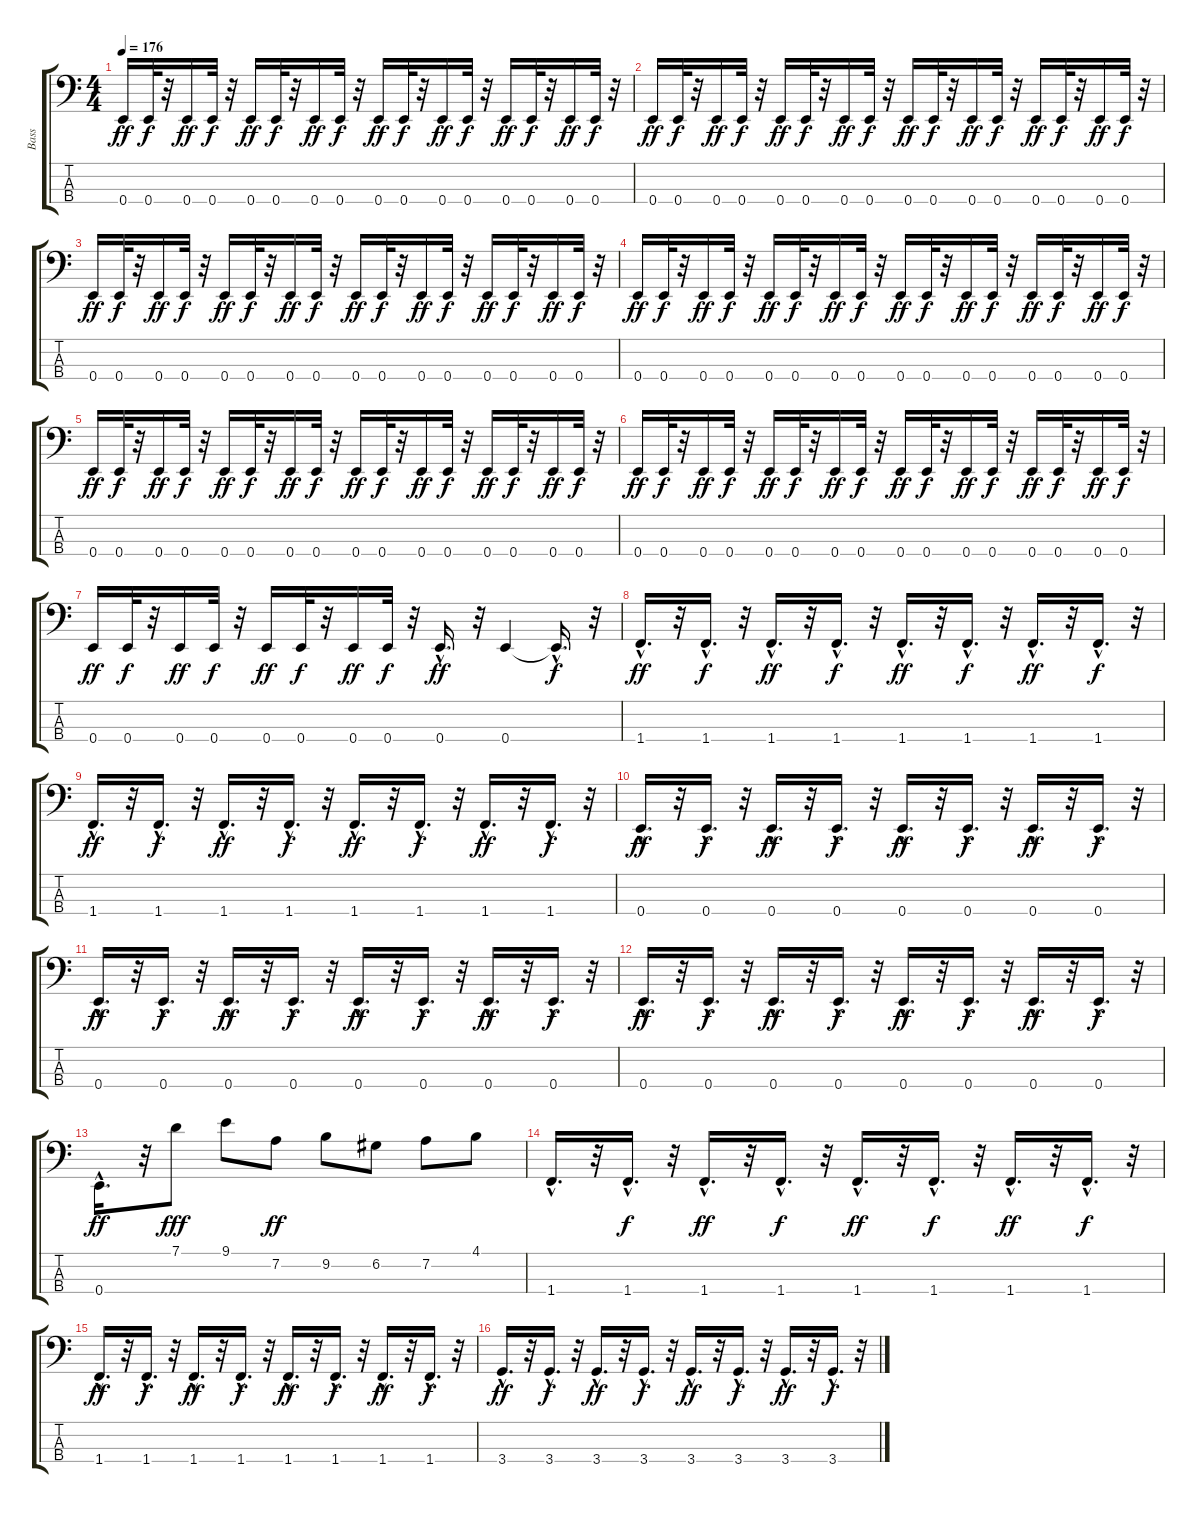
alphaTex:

\track ("Bass" "Bass") {instrument electricbassfinger}
\staff {score tabs}
\tuning (G2 D2 A1 E1) {hide}
\ts (4 4)
\tempo 176
\clef f4
\ks c
0.4.16{dy ff} 0.4.32{dy f} r.32 0.4.16{dy ff} 0.4.32{dy f} r.32 0.4.16{dy ff} 0.4.32{dy f} r.32 0.4.16{dy ff} 0.4.32{dy f} r.32 0.4.16{dy ff} 0.4.32{dy f} r.32 0.4.16{dy ff} 0.4.32{dy f} r.32 0.4.16{dy ff} 0.4.32{dy f} r.32 0.4.16{dy ff} 0.4.32{dy f} r.32 |
0.4.16{dy ff} 0.4.32{dy f} r.32 0.4.16{dy ff} 0.4.32{dy f} r.32 0.4.16{dy ff} 0.4.32{dy f} r.32 0.4.16{dy ff} 0.4.32{dy f} r.32 0.4.16{dy ff} 0.4.32{dy f} r.32 0.4.16{dy ff} 0.4.32{dy f} r.32 0.4.16{dy ff} 0.4.32{dy f} r.32 0.4.16{dy ff} 0.4.32{dy f} r.32 |
0.4.16{dy ff} 0.4.32{dy f} r.32 0.4.16{dy ff} 0.4.32{dy f} r.32 0.4.16{dy ff} 0.4.32{dy f} r.32 0.4.16{dy ff} 0.4.32{dy f} r.32 0.4.16{dy ff} 0.4.32{dy f} r.32 0.4.16{dy ff} 0.4.32{dy f} r.32 0.4.16{dy ff} 0.4.32{dy f} r.32 0.4.16{dy ff} 0.4.32{dy f} r.32 |
0.4.16{dy ff} 0.4.32{dy f} r.32 0.4.16{dy ff} 0.4.32{dy f} r.32 0.4.16{dy ff} 0.4.32{dy f} r.32 0.4.16{dy ff} 0.4.32{dy f} r.32 0.4.16{dy ff} 0.4.32{dy f} r.32 0.4.16{dy ff} 0.4.32{dy f} r.32 0.4.16{dy ff} 0.4.32{dy f} r.32 0.4.16{dy ff} 0.4.32{dy f} r.32 |
0.4.16{dy ff} 0.4.32{dy f} r.32 0.4.16{dy ff} 0.4.32{dy f} r.32 0.4.16{dy ff} 0.4.32{dy f} r.32 0.4.16{dy ff} 0.4.32{dy f} r.32 0.4.16{dy ff} 0.4.32{dy f} r.32 0.4.16{dy ff} 0.4.32{dy f} r.32 0.4.16{dy ff} 0.4.32{dy f} r.32 0.4.16{dy ff} 0.4.32{dy f} r.32 |
0.4.16{dy ff} 0.4.32{dy f} r.32 0.4.16{dy ff} 0.4.32{dy f} r.32 0.4.16{dy ff} 0.4.32{dy f} r.32 0.4.16{dy ff} 0.4.32{dy f} r.32 0.4.16{dy ff} 0.4.32{dy f} r.32 0.4.16{dy ff} 0.4.32{dy f} r.32 0.4.16{dy ff} 0.4.32{dy f} r.32 0.4.16{dy ff} 0.4.32{dy f} r.32 |
0.4.16{dy ff} 0.4.32{dy f} r.32 0.4.16{dy ff} 0.4.32{dy f} r.32 0.4.16{dy ff} 0.4.32{dy f} r.32 0.4.16{dy ff} 0.4.32{dy f} r.32 0.4{hac}.16{d dy ff} r.32 0.4.4 0.4{hac t}.16{d dy f} r.32 |
1.4{hac}.16{d dy ff} r.32 1.4{hac}.16{d dy f} r.32 1.4{hac}.16{d dy ff} r.32 1.4{hac}.16{d dy f} r.32 1.4{hac}.16{d dy ff} r.32 1.4{hac}.16{d dy f} r.32 1.4{hac}.16{d dy ff} r.32 1.4{hac}.16{d dy f} r.32 |
1.4{hac}.16{d dy ff} r.32 1.4{hac}.16{d dy f} r.32 1.4{hac}.16{d dy ff} r.32 1.4{hac}.16{d dy f} r.32 1.4{hac}.16{d dy ff} r.32 1.4{hac}.16{d dy f} r.32 1.4{hac}.16{d dy ff} r.32 1.4{hac}.16{d dy f} r.32 |
0.4{hac}.16{d dy ff} r.32 0.4{hac}.16{d dy f} r.32 0.4{hac}.16{d dy ff} r.32 0.4{hac}.16{d dy f} r.32 0.4{hac}.16{d dy ff} r.32 0.4{hac}.16{d dy f} r.32 0.4{hac}.16{d dy ff} r.32 0.4{hac}.16{d dy f} r.32 |
0.4{hac}.16{d dy ff} r.32 0.4{hac}.16{d dy f} r.32 0.4{hac}.16{d dy ff} r.32 0.4{hac}.16{d dy f} r.32 0.4{hac}.16{d dy ff} r.32 0.4{hac}.16{d dy f} r.32 0.4{hac}.16{d dy ff} r.32 0.4{hac}.16{d dy f} r.32 |
0.4{hac}.16{d dy ff} r.32 0.4{hac}.16{d dy f} r.32 0.4{hac}.16{d dy ff} r.32 0.4{hac}.16{d dy f} r.32 0.4{hac}.16{d dy ff} r.32 0.4{hac}.16{d dy f} r.32 0.4{hac}.16{d dy ff} r.32 0.4{hac}.16{d dy f} r.32 |
0.4{hac}.16{d dy ff} r.32 7.1.8{dy fff} 9.1.8 7.2.8{dy ff} 9.2.8 6.2.8 7.2.8 4.1.8 |
1.4{hac}.16{d} r.32 1.4{hac}.16{d dy f} r.32 1.4{hac}.16{d dy ff} r.32 1.4{hac}.16{d dy f} r.32 1.4{hac}.16{d dy ff} r.32 1.4{hac}.16{d dy f} r.32 1.4{hac}.16{d dy ff} r.32 1.4{hac}.16{d dy f} r.32 |
1.4{hac}.16{d dy ff} r.32 1.4{hac}.16{d dy f} r.32 1.4{hac}.16{d dy ff} r.32 1.4{hac}.16{d dy f} r.32 1.4{hac}.16{d dy ff} r.32 1.4{hac}.16{d dy f} r.32 1.4{hac}.16{d dy ff} r.32 1.4{hac}.16{d dy f} r.32 |
3.4{hac}.16{d dy ff} r.32 3.4{hac}.16{d dy f} r.32 3.4{hac}.16{d dy ff} r.32 3.4{hac}.16{d dy f} r.32 3.4{hac}.16{d dy ff} r.32 3.4{hac}.16{d dy f} r.32 3.4{hac}.16{d dy ff} r.32 3.4{hac}.16{d dy f} r.32
